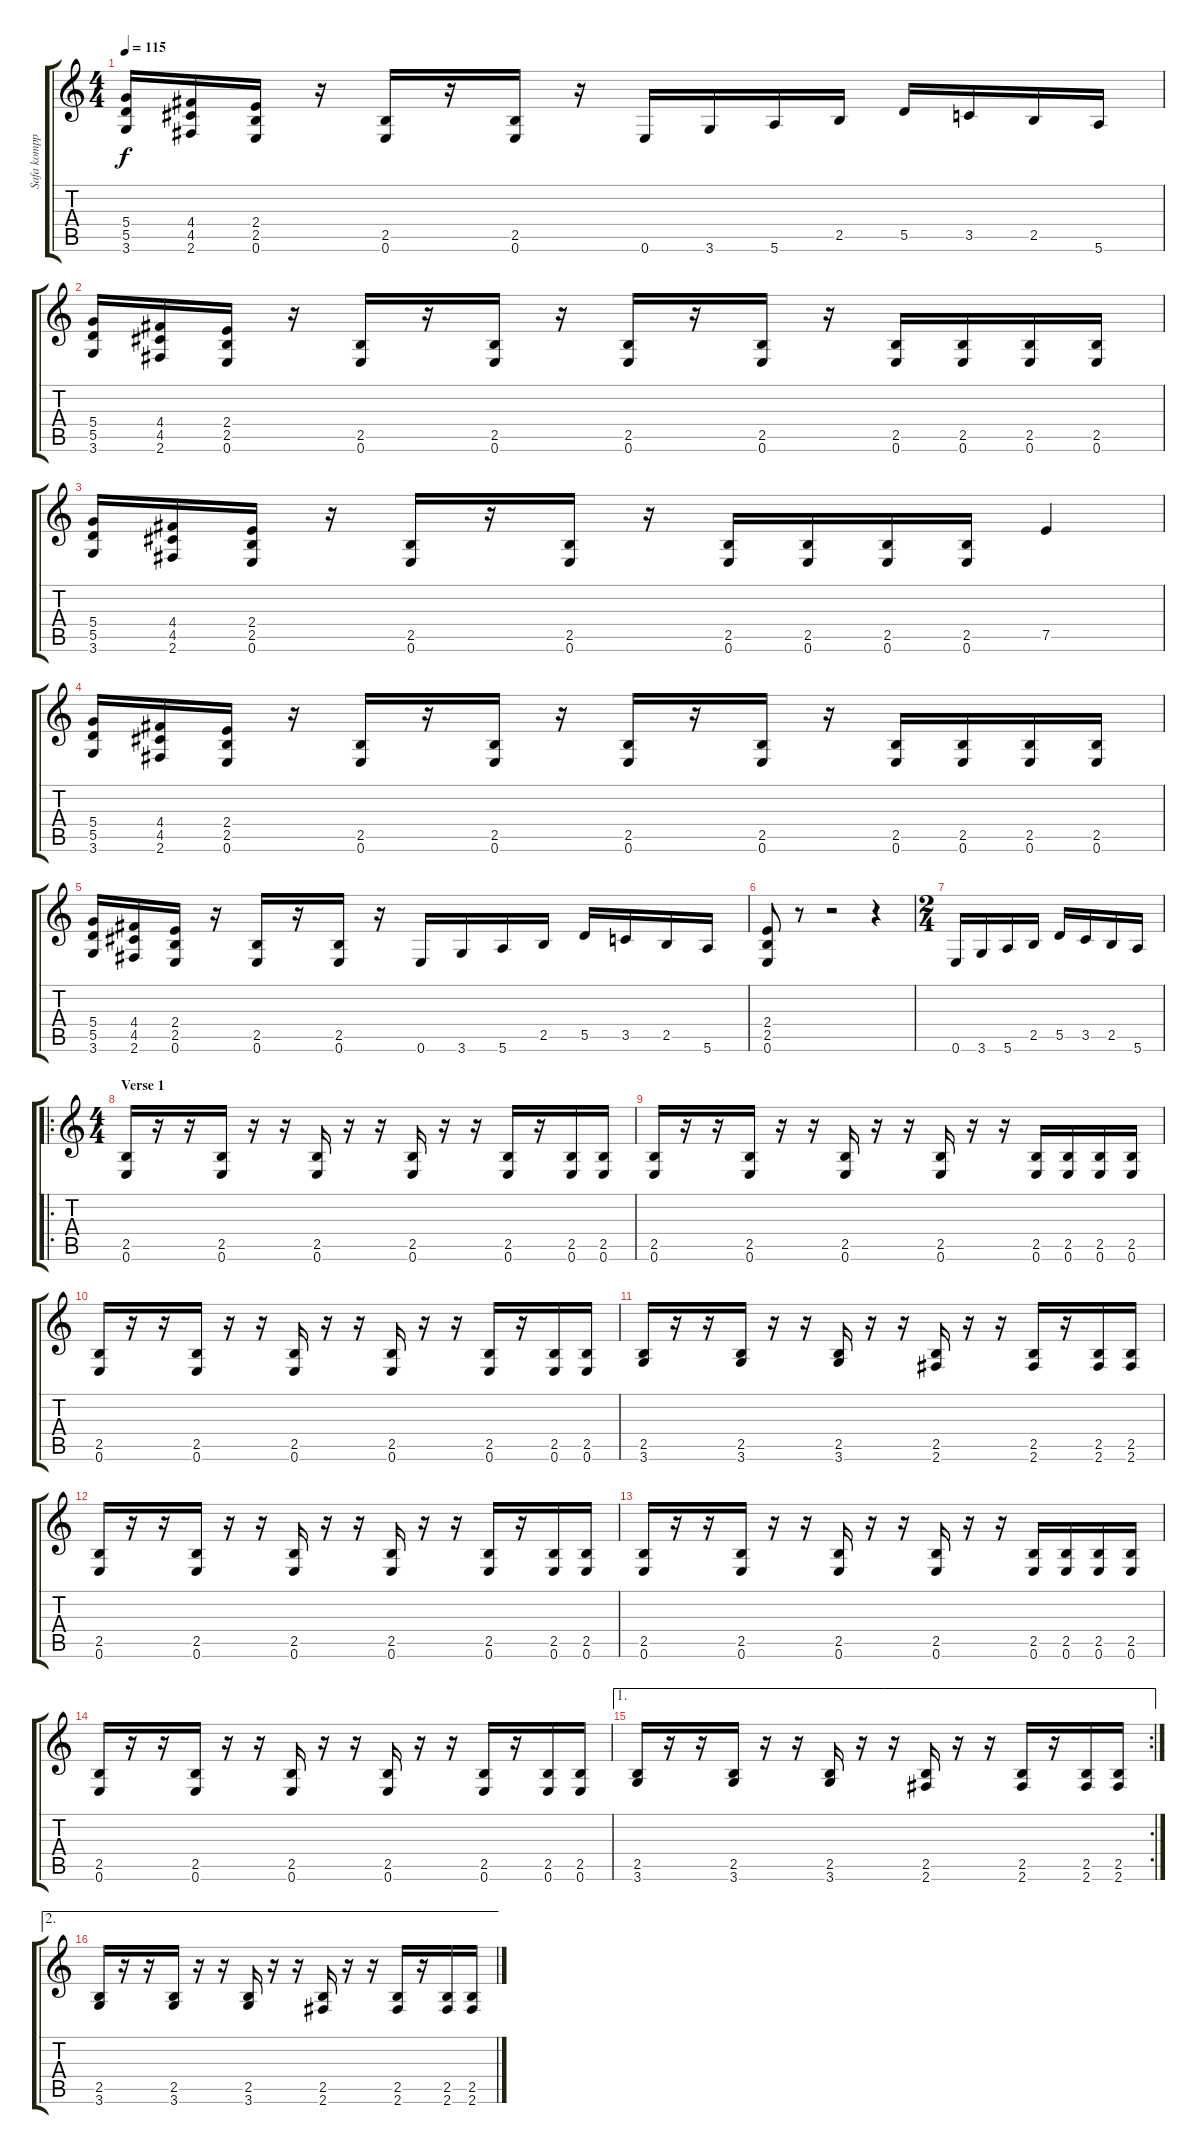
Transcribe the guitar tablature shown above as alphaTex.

\track ("Safa komppi" "Safa kompp") {instrument distortionguitar}
\staff {score tabs}
\tuning (E4 B3 G3 D3 A2 E2) {hide}
\ts (4 4)
\tempo 115
\clef g2
\ks c
(5.4 5.5 3.6).16{dy f} (4.4 4.5 2.6).16 (2.4 2.5 0.6).16 r.16 (2.5 0.6).16 r.16 (2.5 0.6).16 r.16 0.6.16 3.6.16 5.6.16 2.5.16 5.5.16 3.5.16 2.5.16 5.6.16 |
(5.4 5.5 3.6).16 (4.4 4.5 2.6).16 (2.4 2.5 0.6).16 r.16 (2.5 0.6).16 r.16 (2.5 0.6).16 r.16 (2.5 0.6).16 r.16 (2.5 0.6).16 r.16 (2.5 0.6).16 (2.5 0.6).16 (2.5 0.6).16 (2.5 0.6).16 |
(5.4 5.5 3.6).16 (4.4 4.5 2.6).16 (2.4 2.5 0.6).16 r.16 (2.5 0.6).16 r.16 (2.5 0.6).16 r.16 (2.5 0.6).16 (2.5 0.6).16 (2.5 0.6).16 (2.5 0.6).16 7.5.4 |
(5.4 5.5 3.6).16 (4.4 4.5 2.6).16 (2.4 2.5 0.6).16 r.16 (2.5 0.6).16 r.16 (2.5 0.6).16 r.16 (2.5 0.6).16 r.16 (2.5 0.6).16 r.16 (2.5 0.6).16 (2.5 0.6).16 (2.5 0.6).16 (2.5 0.6).16 |
(5.4 5.5 3.6).16 (4.4 4.5 2.6).16 (2.4 2.5 0.6).16 r.16 (2.5 0.6).16 r.16 (2.5 0.6).16 r.16 0.6.16 3.6.16 5.6.16 2.5.16 5.5.16 3.5.16 2.5.16 5.6.16 |
(2.4 2.5 0.6).8 r.8 r.2 r.4 |
\ts (2 4)
0.6.16 3.6.16 5.6.16 2.5.16 5.5.16 3.5.16 2.5.16 5.6.16 |
\ro
\ts (4 4)
\section ("" "Verse 1")
(2.5 0.6).16 r.16 r.16 (2.5 0.6).16 r.16 r.16 (2.5 0.6).16 r.16 r.16 (2.5 0.6).16 r.16 r.16 (2.5 0.6).16 r.16 (2.5 0.6).16 (2.5 0.6).16 |
(2.5 0.6).16 r.16 r.16 (2.5 0.6).16 r.16 r.16 (2.5 0.6).16 r.16 r.16 (2.5 0.6).16 r.16 r.16 (2.5 0.6).16 (2.5 0.6).16 (2.5 0.6).16 (2.5 0.6).16 |
(2.5 0.6).16 r.16 r.16 (2.5 0.6).16 r.16 r.16 (2.5 0.6).16 r.16 r.16 (2.5 0.6).16 r.16 r.16 (2.5 0.6).16 r.16 (2.5 0.6).16 (2.5 0.6).16 |
(2.5 3.6).16 r.16 r.16 (2.5 3.6).16 r.16 r.16 (2.5 3.6).16 r.16 r.16 (2.5 2.6).16 r.16 r.16 (2.5 2.6).16 r.16 (2.5 2.6).16 (2.5 2.6).16 |
(2.5 0.6).16 r.16 r.16 (2.5 0.6).16 r.16 r.16 (2.5 0.6).16 r.16 r.16 (2.5 0.6).16 r.16 r.16 (2.5 0.6).16 r.16 (2.5 0.6).16 (2.5 0.6).16 |
(2.5 0.6).16 r.16 r.16 (2.5 0.6).16 r.16 r.16 (2.5 0.6).16 r.16 r.16 (2.5 0.6).16 r.16 r.16 (2.5 0.6).16 (2.5 0.6).16 (2.5 0.6).16 (2.5 0.6).16 |
(2.5 0.6).16 r.16 r.16 (2.5 0.6).16 r.16 r.16 (2.5 0.6).16 r.16 r.16 (2.5 0.6).16 r.16 r.16 (2.5 0.6).16 r.16 (2.5 0.6).16 (2.5 0.6).16 |
\ae 1
\rc 2
(2.5 3.6).16 r.16 r.16 (2.5 3.6).16 r.16 r.16 (2.5 3.6).16 r.16 r.16 (2.5 2.6).16 r.16 r.16 (2.5 2.6).16 r.16 (2.5 2.6).16 (2.5 2.6).16 |
\ae 2
(2.5 3.6).16 r.16 r.16 (2.5 3.6).16 r.16 r.16 (2.5 3.6).16 r.16 r.16 (2.5 2.6).16 r.16 r.16 (2.5 2.6).16 r.16 (2.5 2.6).16 (2.5 2.6).16
